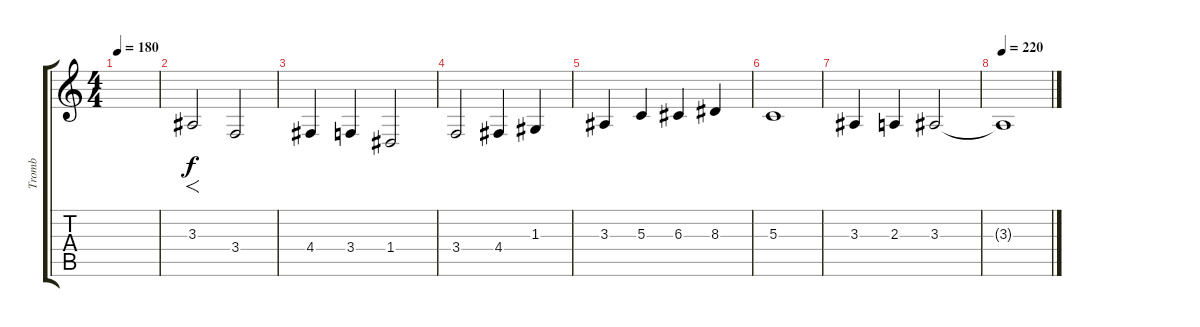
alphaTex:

\track ("Tromb" "Tromb") {instrument trombone}
\staff {score tabs}
\tuning (E4 B3 G3 D3 A2 E2) {hide}
\ts (4 4)
\tempo 180
\clef g2
\ks c
|
3.3.2{f} 3.4.2 |
4.4.4 3.4.4 1.4.2 |
3.4.2 4.4.4 1.3.4 |
3.3.4 5.3.4 6.3.4 8.3.4 |
5.3.1 |
3.3.4 2.3.4 3.3.2 |
\tempo 220
3.3{t}.1
